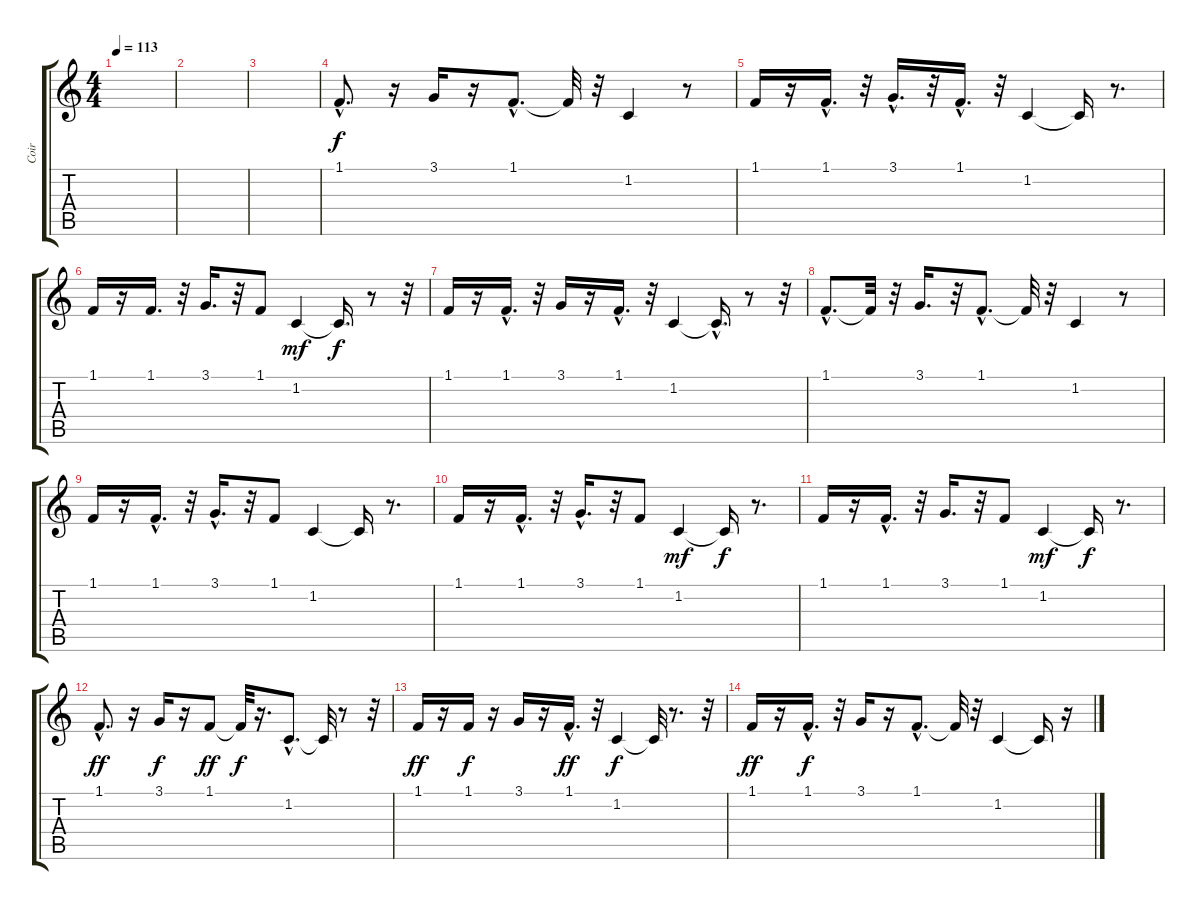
\track ("Coir" "Coir") {instrument pad4choir}
\staff {score tabs}
\tuning (E4 B3 G3 D3 A2 E2) {hide}
\ts (4 4)
\tempo 113
\clef g2
\ks c
|
|
|
1.1{hac}.8{d} r.16 3.1.16 r.16 1.1{hac}.8{d} 1.1{t}.32 r.32 1.2.4 r.8 |
1.1.16 r.16 1.1{hac}.16{d} r.32 3.1{hac}.16{d} r.32 1.1{hac}.16{d} r.32 1.2.4 1.2{t}.16 r.8{d} |
1.1.16 r.16 1.1.16{d} r.32 3.1.16{d} r.32 1.1.8 1.2.4{dy mf} 1.2{t}.16{d dy f} r.8 r.32 |
1.1.16 r.16 1.1{hac}.16{d} r.32 3.1.16 r.16 1.1{hac}.16{d} r.32 1.2.4 1.2{hac t}.16{d} r.8 r.32 |
1.1{hac}.8{d} 1.1{t}.32 r.32 3.1.16{d} r.32 1.1{hac}.8{d} 1.1{t}.32 r.32 1.2.4 r.8 |
1.1.16 r.16 1.1{hac}.16{d} r.32 3.1{hac}.16{d} r.32 1.1.8 1.2.4 1.2{t}.16 r.8{d} |
1.1.16 r.16 1.1{hac}.16{d} r.32 3.1{hac}.16{d} r.32 1.1.8 1.2.4{dy mf} 1.2{t}.16{dy f} r.8{d} |
1.1.16 r.16 1.1{hac}.16{d} r.32 3.1.16{d} r.32 1.1.8 1.2.4{dy mf} 1.2{t}.16{dy f} r.8{d} |
1.1{hac}.8{d dy ff} r.16 3.1.16{dy f} r.16 1.1.8{dy ff} 1.1{t}.32{dy f} r.16{d} 1.2{hac}.8{d} 1.2{t}.32 r.8 r.32 |
1.1.16{dy ff} r.16 1.1.16{dy f} r.16 3.1.16 r.16 1.1{hac}.16{d dy ff} r.32 1.2.4{dy f} 1.2{t}.32 r.8{d} r.32 |
1.1.16{dy ff} r.16 1.1{hac}.16{d dy f} r.32 3.1.16 r.16 1.1{hac}.8{d} 1.1{t}.32 r.32 1.2.4 1.2{t}.16 r.16
